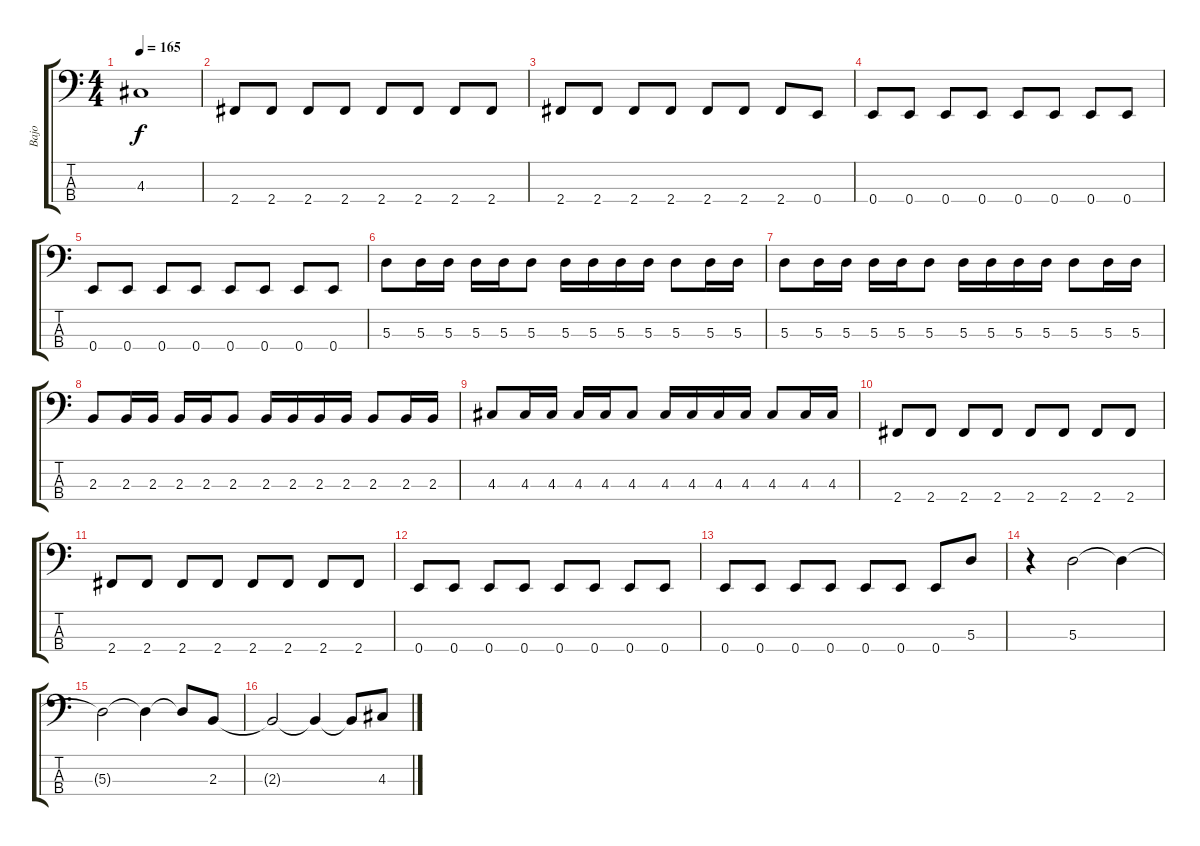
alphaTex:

\track ("Bajo" "Bajo") {instrument electricbassfinger}
\staff {score tabs}
\tuning (G2 D2 A1 E1) {hide}
\ts (4 4)
\tempo 165
\clef f4
\ks c
4.3.1{dy f} |
2.4.8 2.4.8 2.4.8 2.4.8 2.4.8 2.4.8 2.4.8 2.4.8 |
2.4.8 2.4.8 2.4.8 2.4.8 2.4.8 2.4.8 2.4.8 0.4.8 |
0.4.8 0.4.8 0.4.8 0.4.8 0.4.8 0.4.8 0.4.8 0.4.8 |
0.4.8 0.4.8 0.4.8 0.4.8 0.4.8 0.4.8 0.4.8 0.4.8 |
5.3.8 5.3.16 5.3.16 5.3.16 5.3.16 5.3.8 5.3.16 5.3.16 5.3.16 5.3.16 5.3.8 5.3.16 5.3.16 |
5.3.8 5.3.16 5.3.16 5.3.16 5.3.16 5.3.8 5.3.16 5.3.16 5.3.16 5.3.16 5.3.8 5.3.16 5.3.16 |
2.3.8 2.3.16 2.3.16 2.3.16 2.3.16 2.3.8 2.3.16 2.3.16 2.3.16 2.3.16 2.3.8 2.3.16 2.3.16 |
4.3.8 4.3.16 4.3.16 4.3.16 4.3.16 4.3.8 4.3.16 4.3.16 4.3.16 4.3.16 4.3.8 4.3.16 4.3.16 |
2.4.8 2.4.8 2.4.8 2.4.8 2.4.8 2.4.8 2.4.8 2.4.8 |
2.4.8 2.4.8 2.4.8 2.4.8 2.4.8 2.4.8 2.4.8 2.4.8 |
0.4.8 0.4.8 0.4.8 0.4.8 0.4.8 0.4.8 0.4.8 0.4.8 |
0.4.8 0.4.8 0.4.8 0.4.8 0.4.8 0.4.8 0.4.8 5.3.8 |
r.4 5.3.2 5.3{t}.4 |
5.3{t}.2 5.3{t}.4 5.3{t}.8 2.3.8 |
2.3{t}.2 2.3{t}.4 2.3{t}.8 4.3.8
